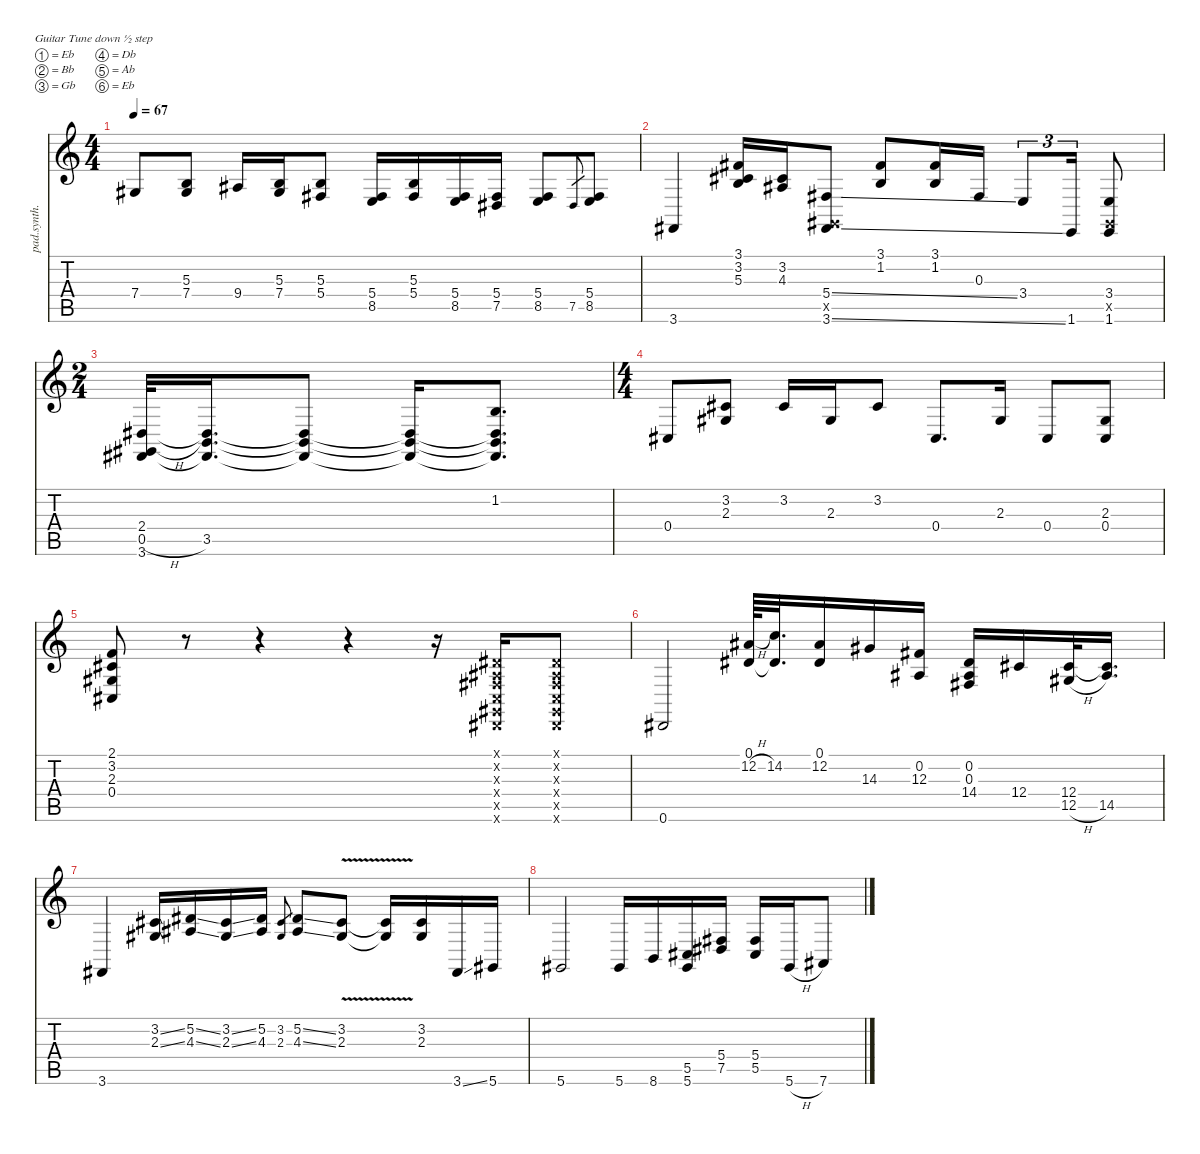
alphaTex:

\defaultSystemsLayout 4
\hideDynamics
\bracketExtendMode nobrackets
\otherSystemsTrackNameOrientation horizontal
\track ("Overdub" "pad.synth.") {instrument pad5bowed}
\staff {score tabs}
\tuning (Eb4 Bb3 Gb3 Db3 Ab2 Eb2)
\ts (4 4)
\tempo 67
\clef g2
\ks c
7.4{acc #}.8{dy f} (5.3 7.4{acc #}).8 9.4{acc #}.16 (5.3 7.4{acc #}).16 (5.3 5.4{acc #}).8 (5.4{acc #} 8.5).16 (5.3 5.4{acc #}).16 (5.4{acc #} 8.5).16 (5.4{acc #} 7.5{acc #}).16 (5.4{acc #} 8.5).8 7.5{acc #}.8{gr dy mf} (5.4{acc #} 8.5).8{dy f} |
3.6{acc #}.4 (3.1{acc #} 3.2{acc #} 5.3).16 (3.2{acc #} 4.3{acc #}).16 (5.4{ss acc #} 0.5{x acc #} 3.6{ss acc #}).8 (3.1{acc #} 1.2).8 (3.1{acc #} 1.2).16 0.3{acc #}.16 3.4.8{tu (3 2)} 1.6.16{tu (3 2)} (3.4 0.5{x acc #} 1.6).8 |
\ts (2 4)
(2.4{acc #} 0.5{h acc #} 3.6{acc #}).32 (3.5 2.4{t acc #} 3.6{t acc #}).16{d} (2.4{t acc #} 3.5{t} 3.6{t acc #}).8 (2.4{t acc #} 3.5{t} 3.6{t acc #}).16 (1.2 2.4{t acc #} 3.5{t} 3.6{t acc #}).8{d} |
\ts (4 4)
0.4{acc #}.8 (3.2{acc #} 2.3{acc #}).8 3.2{acc #}.16 2.3{acc #}.16 3.2{acc #}.8 0.4{acc #}.8{d} 2.3{acc #}.16 0.4{acc #}.8 (2.3{acc #} 0.4{acc #}).8 |
(2.1 3.2{acc #} 2.3{acc #} 0.4{acc #}).8 r.8 r.4 r.4 r.16 (0.1{x acc #} 0.2{x acc #} 0.3{x acc #} 0.4{x acc #} 0.5{x acc #} 0.6{x acc #}).16 (0.1{x acc #} 0.2{x acc #} 0.3{x acc #} 0.4{x acc #} 0.5{x acc #} 0.6{x acc #}).8 |
0.6{acc #}.2 (0.1{acc #} 12.2{h acc #}).64 (0.1{t acc #} 14.2).32{d} (0.1{acc #} 12.2{acc #}).16 14.3{acc #}.16 (0.2{acc #} 12.3{acc #}).16 (0.2{acc #} 0.3{acc #} 14.4{acc #}).16 12.4{acc #}.16 (12.4{acc #} 12.5{h acc #}).32 (12.4{t acc #} 14.5{acc #}).16{d} |
3.6{acc #}.4 (3.2{ss acc #} 2.3{ss acc #}).16 (5.2{ss acc #} 4.3{ss acc #}).16 (3.2{ss acc #} 2.3{ss acc #}).16 (5.2{acc #} 4.3{acc #}).16 (3.2{acc #} 2.3{acc #}).8{gr dy mf} (5.2{ss acc #} 4.3{ss acc #}).8{dy f} (3.2{v acc #} 2.3{v acc #}).8 (3.2{v t acc #} 2.3{v t acc #}).16 (3.2{acc #} 2.3{acc #}).16 3.6{ss acc #}.16 5.6{acc #}.16 |
5.6{acc #}.2 5.6{acc #}.16 8.6.16 (5.5{acc #} 5.6{acc #}).16 (5.4{acc #} 7.5{acc #}).16 (5.4{acc #} 5.5{acc #}).16 5.6{h acc #}.16 7.6{ss acc #}.8
